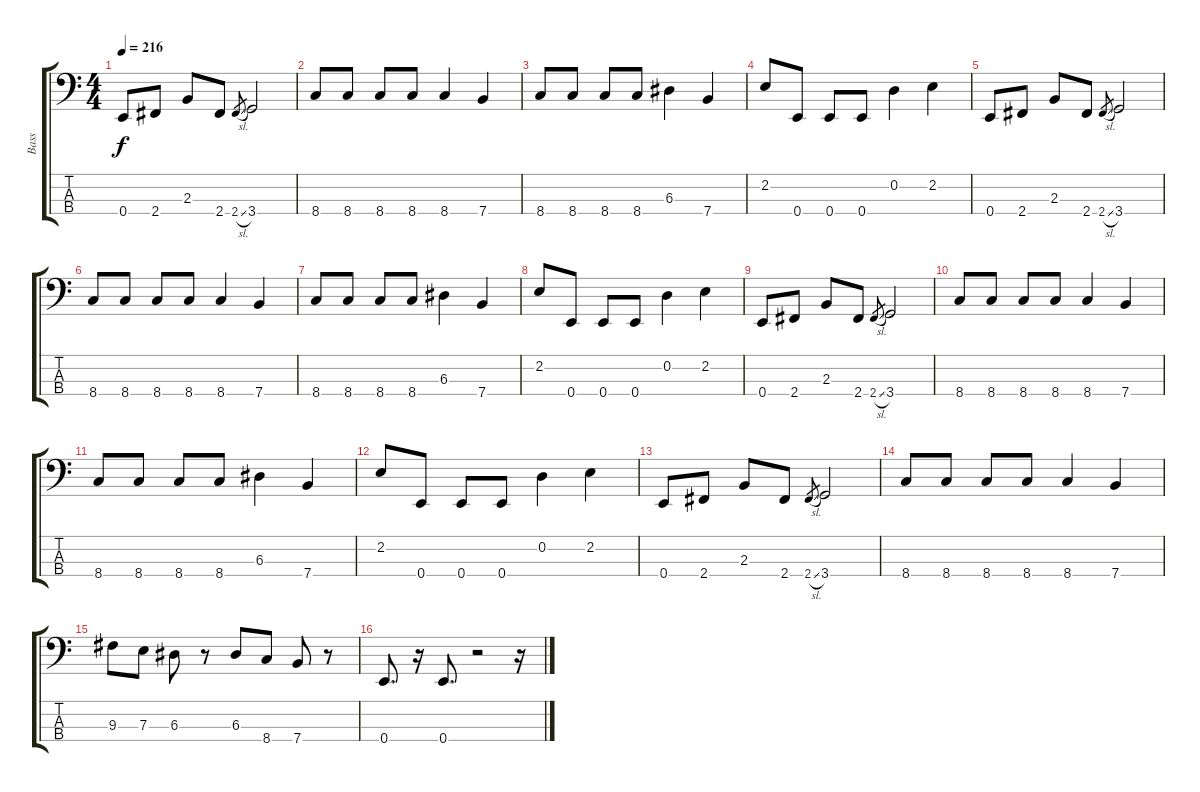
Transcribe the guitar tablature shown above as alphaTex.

\track ("Bass" "Bass") {instrument electricbassfinger}
\staff {score tabs}
\tuning (G2 D2 A1 E1) {hide}
\ts (4 4)
\tempo 216
\clef f4
\ks c
0.4.8{dy f} 2.4.8 2.3.8 2.4.8 2.4{sl}.8{gr} 3.4.2 |
8.4.8 8.4.8 8.4.8 8.4.8 8.4.4 7.4.4 |
8.4.8 8.4.8 8.4.8 8.4.8 6.3.4 7.4.4 |
2.2.8 0.4.8 0.4.8 0.4.8 0.2.4 2.2.4 |
0.4.8 2.4.8 2.3.8 2.4.8 2.4{sl}.8{gr} 3.4.2 |
8.4.8 8.4.8 8.4.8 8.4.8 8.4.4 7.4.4 |
8.4.8 8.4.8 8.4.8 8.4.8 6.3.4 7.4.4 |
2.2.8 0.4.8 0.4.8 0.4.8 0.2.4 2.2.4 |
0.4.8 2.4.8 2.3.8 2.4.8 2.4{sl}.8{gr} 3.4.2 |
8.4.8 8.4.8 8.4.8 8.4.8 8.4.4 7.4.4 |
8.4.8 8.4.8 8.4.8 8.4.8 6.3.4 7.4.4 |
2.2.8 0.4.8 0.4.8 0.4.8 0.2.4 2.2.4 |
0.4.8 2.4.8 2.3.8 2.4.8 2.4{sl}.8{gr} 3.4.2 |
8.4.8 8.4.8 8.4.8 8.4.8 8.4.4 7.4.4 |
9.3.8 7.3.8 6.3.8 r.8 6.3.8 8.4.8 7.4.8 r.8 |
0.4.8{d} r.16 0.4.8{d} r.2 r.16
